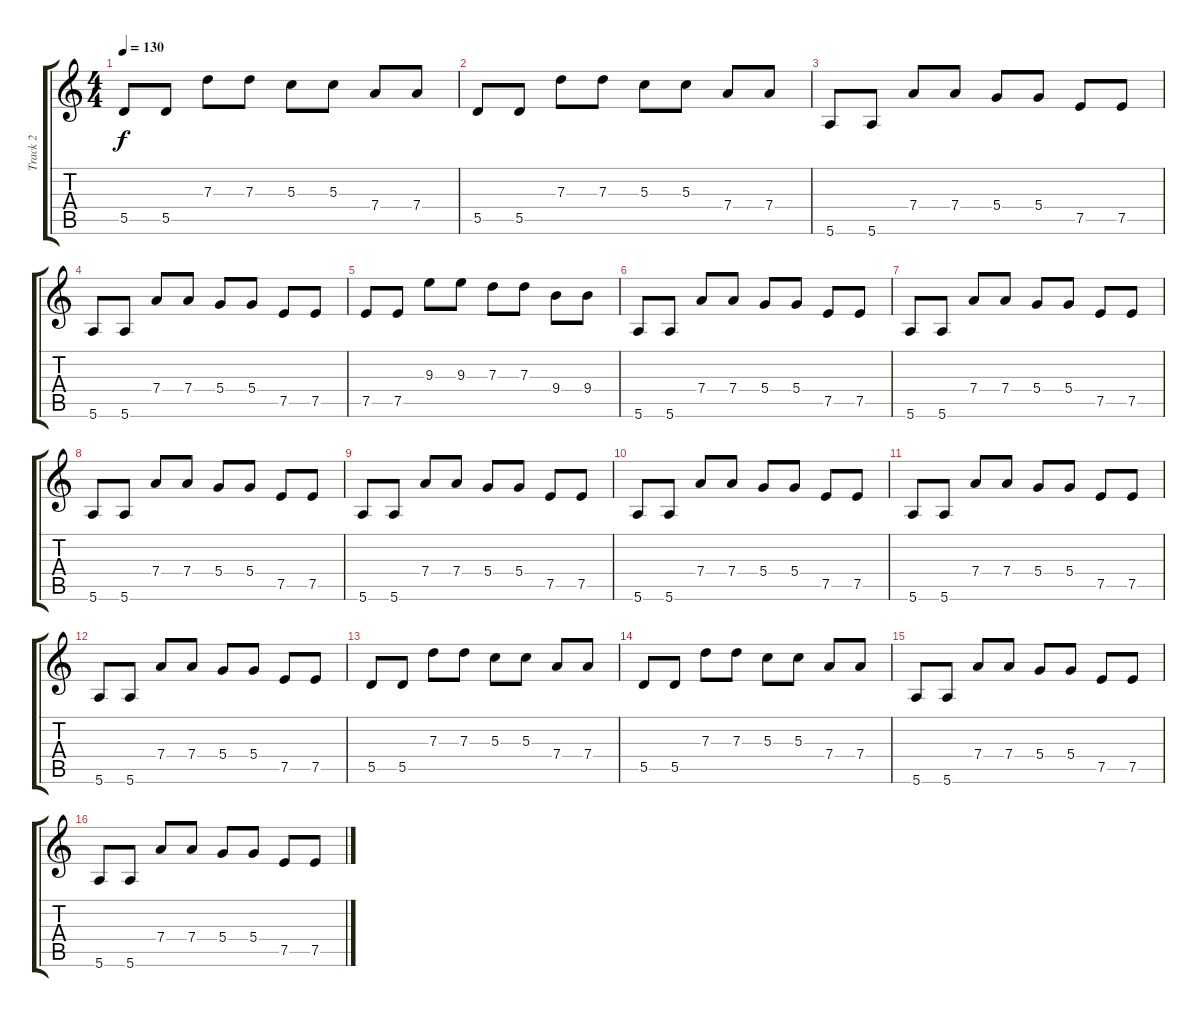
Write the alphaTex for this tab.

\track ("Track 2" "Track 2") {instrument electricguitarclean}
\staff {score tabs}
\tuning (E4 B3 G3 D3 A2 E2) {hide}
\ts (4 4)
\tempo 130
\clef g2
\ks c
5.5.8{dy f} 5.5.8 7.3.8 7.3.8 5.3.8 5.3.8 7.4.8 7.4.8 |
5.5.8 5.5.8 7.3.8 7.3.8 5.3.8 5.3.8 7.4.8 7.4.8 |
5.6.8 5.6.8 7.4.8 7.4.8 5.4.8 5.4.8 7.5.8 7.5.8 |
5.6.8 5.6.8 7.4.8 7.4.8 5.4.8 5.4.8 7.5.8 7.5.8 |
7.5.8 7.5.8 9.3.8 9.3.8 7.3.8 7.3.8 9.4.8 9.4.8 |
5.6.8 5.6.8 7.4.8 7.4.8 5.4.8 5.4.8 7.5.8 7.5.8 |
5.6.8 5.6.8 7.4.8 7.4.8 5.4.8 5.4.8 7.5.8 7.5.8 |
5.6.8 5.6.8 7.4.8 7.4.8 5.4.8 5.4.8 7.5.8 7.5.8 |
5.6.8 5.6.8 7.4.8 7.4.8 5.4.8 5.4.8 7.5.8 7.5.8 |
5.6.8 5.6.8 7.4.8 7.4.8 5.4.8 5.4.8 7.5.8 7.5.8 |
5.6.8 5.6.8 7.4.8 7.4.8 5.4.8 5.4.8 7.5.8 7.5.8 |
5.6.8 5.6.8 7.4.8 7.4.8 5.4.8 5.4.8 7.5.8 7.5.8 |
5.5.8 5.5.8 7.3.8 7.3.8 5.3.8 5.3.8 7.4.8 7.4.8 |
5.5.8 5.5.8 7.3.8 7.3.8 5.3.8 5.3.8 7.4.8 7.4.8 |
5.6.8 5.6.8 7.4.8 7.4.8 5.4.8 5.4.8 7.5.8 7.5.8 |
5.6.8 5.6.8 7.4.8 7.4.8 5.4.8 5.4.8 7.5.8 7.5.8
